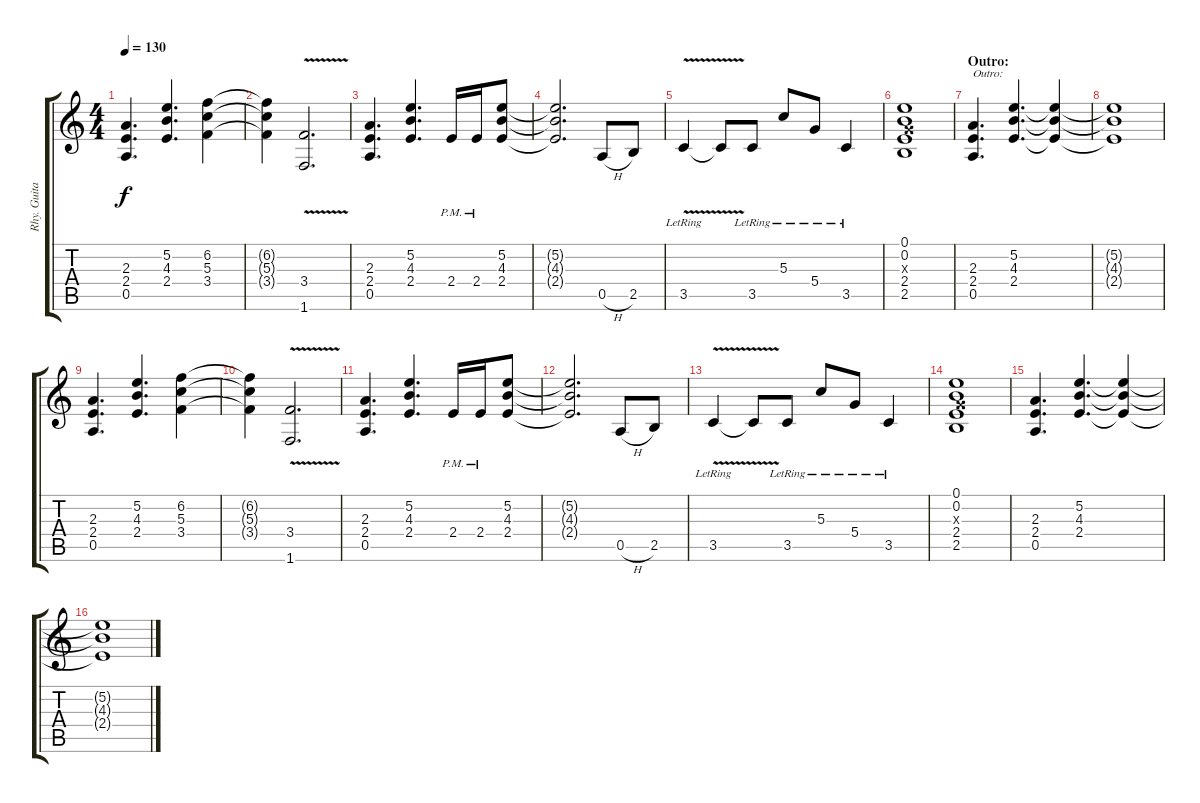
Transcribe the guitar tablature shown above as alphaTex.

\track ("Rhy. Guitar 1" "Rhy. Guita") {instrument distortionguitar}
\staff {score tabs}
\tuning (E4 B3 G3 D3 A2 E2) {hide}
\ts (4 4)
\tempo 130
\clef g2
\ks c
(2.3 2.4 0.5).4{d dy f} (5.2 4.3 2.4).4{d} (6.2 5.3 3.4).4 |
(6.2{t} 5.3{t} 3.4{t}).4 (3.4{v} 1.6{v}).2{d} |
(2.3 2.4 0.5).4{d} (5.2 4.3 2.4).4{d} 2.4{pm}.16 2.4{pm}.16 (5.2 4.3 2.4).8 |
(5.2{t} 4.3{t} 2.4{t}).2{d} 0.5{h}.8 2.5.8 |
3.5{v lr}.4 3.5{t}.8 3.5{lr}.8 5.3{lr}.8 5.4{lr}.8 3.5{lr}.4 |
(0.1 0.2 0.3{x} 2.4 2.5).1 |
\section ("" "Outro:")
(2.3 2.4 0.5).4{d txt "Outro:"} (5.2 4.3 2.4).4{d} (5.2{t} 4.3{t} 2.4{t}).4 |
(5.2{t} 4.3{t} 2.4{t}).1 |
(2.3 2.4 0.5).4{d} (5.2 4.3 2.4).4{d} (6.2 5.3 3.4).4 |
(6.2{t} 5.3{t} 3.4{t}).4 (3.4{v} 1.6{v}).2{d} |
(2.3 2.4 0.5).4{d} (5.2 4.3 2.4).4{d} 2.4{pm}.16 2.4{pm}.16 (5.2 4.3 2.4).8 |
(5.2{t} 4.3{t} 2.4{t}).2{d} 0.5{h}.8 2.5.8 |
3.5{v lr}.4 3.5{t}.8 3.5{lr}.8 5.3{lr}.8 5.4{lr}.8 3.5{lr}.4 |
(0.1 0.2 0.3{x} 2.4 2.5).1 |
(2.3 2.4 0.5).4{d volume 5} (5.2 4.3 2.4).4{d} (5.2{t} 4.3{t} 2.4{t}).4 |
(5.2{t} 4.3{t} 2.4{t}).1
